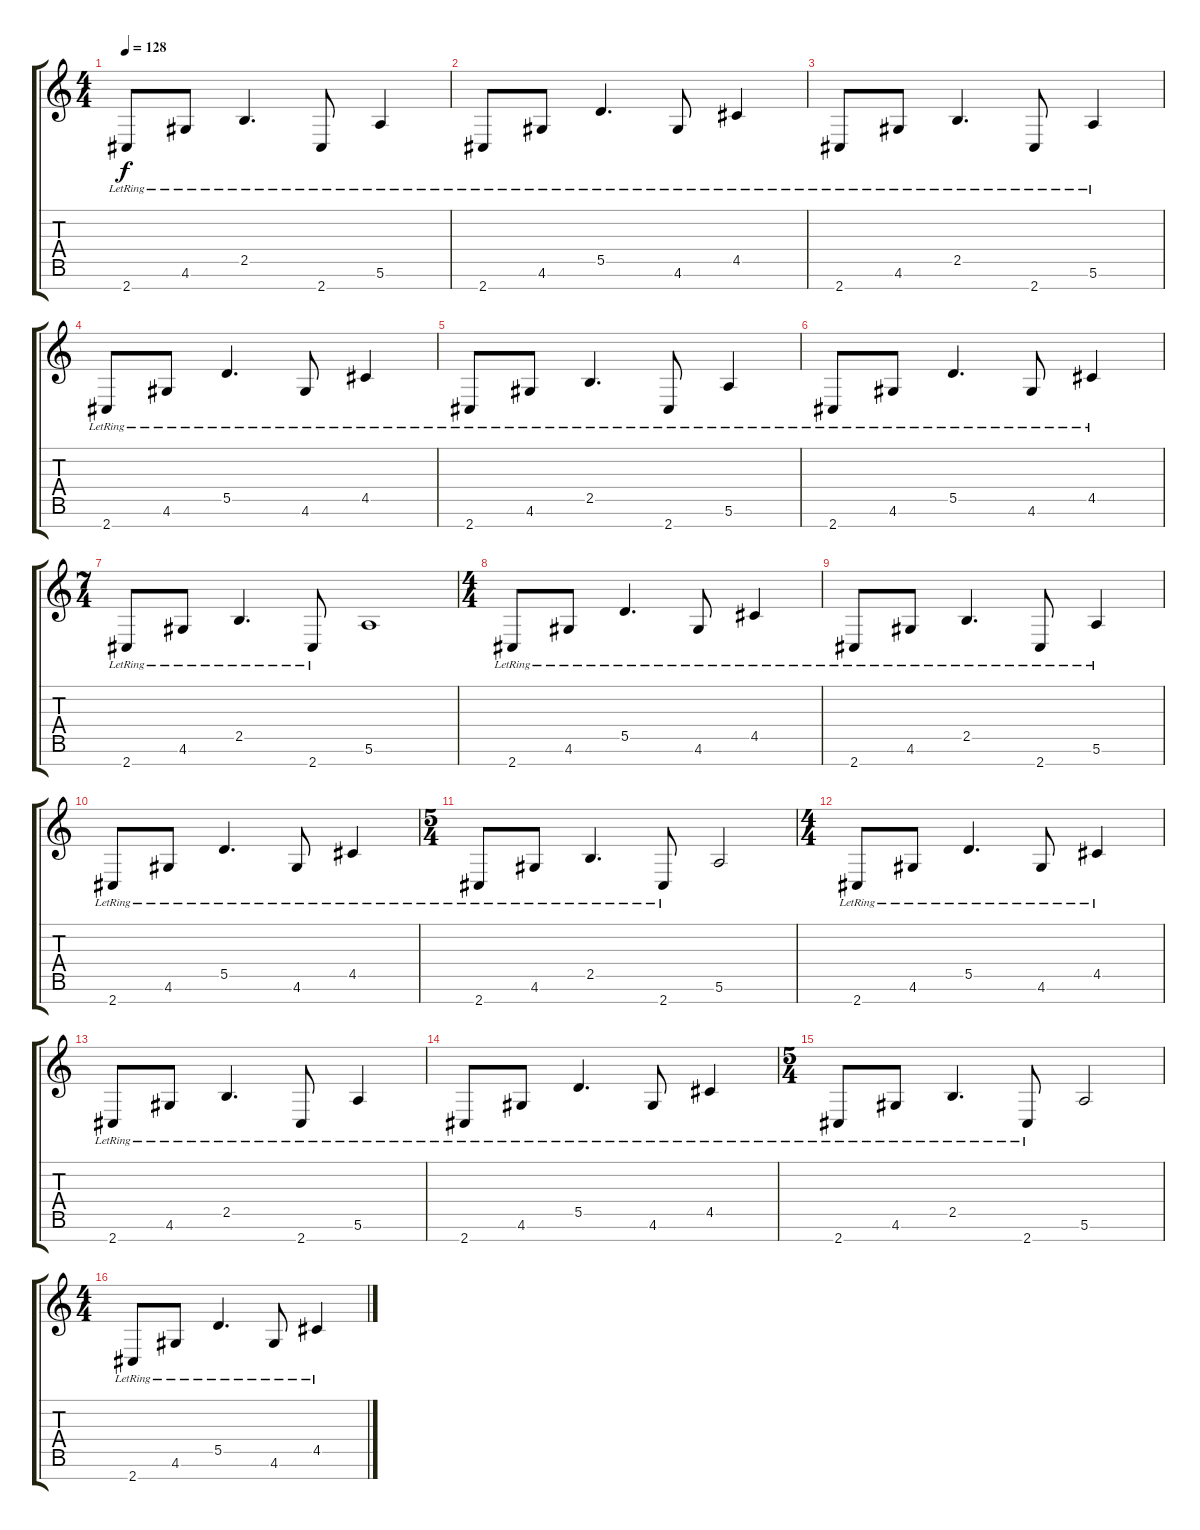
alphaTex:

\track "" {instrument distortionguitar}
\staff {score tabs}
\tuning (E4 B3 G3 D3 A2 E2 B1) {hide}
\ts (4 4)
\tempo 128
\clef g2
\ks c
2.7{lr}.8{dy f} 4.6{lr}.8 2.5{lr}.4{d} 2.7{lr}.8 5.6{lr}.4 |
2.7{lr}.8 4.6{lr}.8 5.5{lr}.4{d} 4.6{lr}.8 4.5{lr}.4 |
2.7{lr}.8 4.6{lr}.8 2.5{lr}.4{d} 2.7{lr}.8 5.6{lr}.4 |
2.7{lr}.8 4.6{lr}.8 5.5{lr}.4{d} 4.6{lr}.8 4.5{lr}.4 |
2.7{lr}.8 4.6{lr}.8 2.5{lr}.4{d} 2.7{lr}.8 5.6{lr}.4 |
2.7{lr}.8 4.6{lr}.8 5.5{lr}.4{d} 4.6{lr}.8 4.5{lr}.4 |
\ts (7 4)
2.7{lr}.8 4.6{lr}.8 2.5{lr}.4{d} 2.7{lr}.8 5.6.1 |
\ts (4 4)
2.7{lr}.8 4.6{lr}.8 5.5{lr}.4{d} 4.6{lr}.8 4.5{lr}.4 |
2.7{lr}.8 4.6{lr}.8 2.5{lr}.4{d} 2.7{lr}.8 5.6{lr}.4 |
2.7{lr}.8 4.6{lr}.8 5.5{lr}.4{d} 4.6{lr}.8 4.5{lr}.4 |
\ts (5 4)
2.7{lr}.8 4.6{lr}.8 2.5{lr}.4{d} 2.7{lr}.8 5.6.2 |
\ts (4 4)
2.7{lr}.8 4.6{lr}.8 5.5{lr}.4{d} 4.6{lr}.8 4.5{lr}.4 |
2.7{lr}.8 4.6{lr}.8 2.5{lr}.4{d} 2.7{lr}.8 5.6{lr}.4 |
2.7{lr}.8 4.6{lr}.8 5.5{lr}.4{d} 4.6{lr}.8 4.5{lr}.4 |
\ts (5 4)
2.7{lr}.8 4.6{lr}.8 2.5{lr}.4{d} 2.7{lr}.8 5.6.2 |
\ts (4 4)
2.7{lr}.8 4.6{lr}.8 5.5{lr}.4{d} 4.6{lr}.8 4.5{lr}.4
